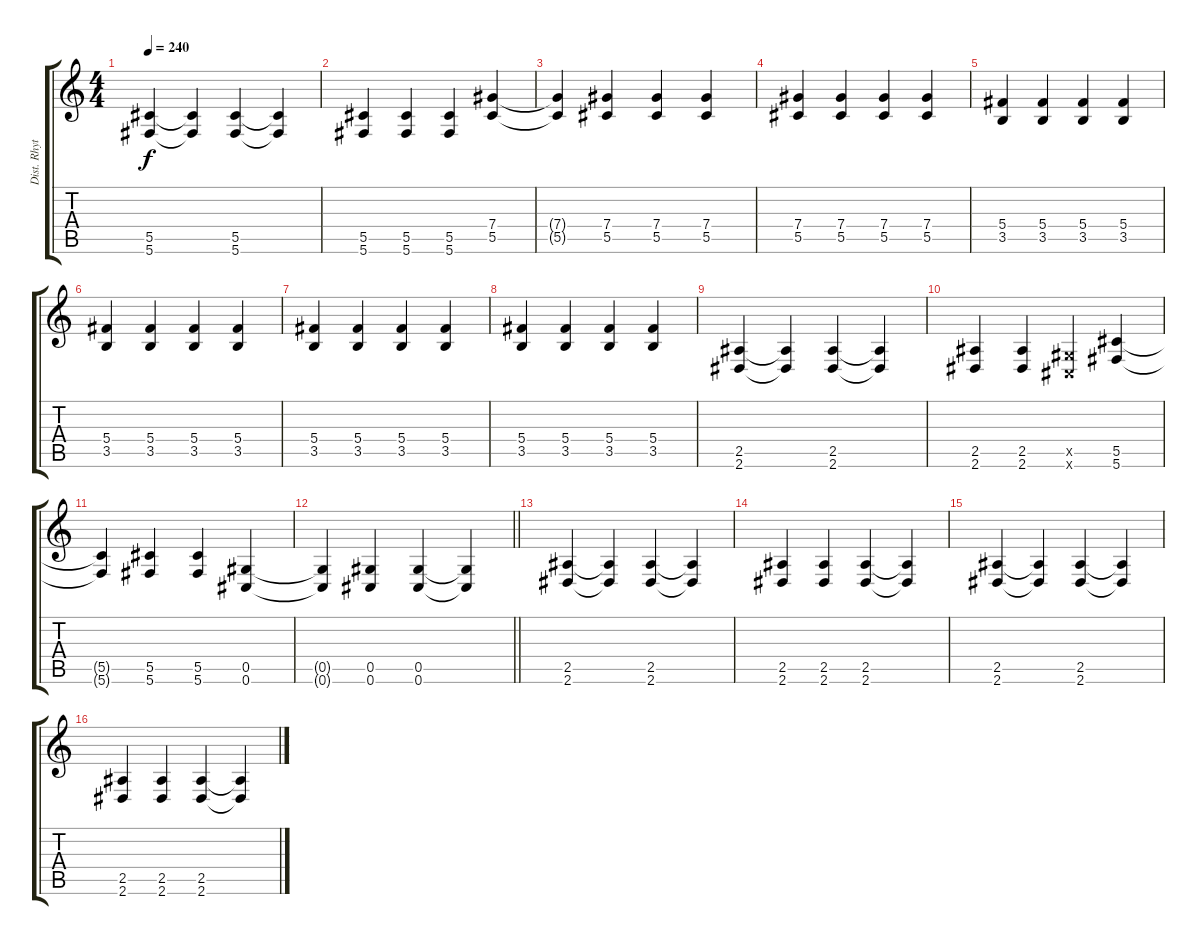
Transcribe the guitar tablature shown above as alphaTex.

\track ("Dist. Rhytm Guitar [R]" "Dist. Rhyt") {instrument distortionguitar}
\staff {score tabs}
\tuning (Eb4 Bb3 Gb3 Db3 Ab2 Db2) {hide}
\ts (4 4)
\tempo 240
\clef g2
\ks c
(5.5 5.6).4{dy f} (5.5{t} 5.6{t}).4 (5.5 5.6).4 (5.5{t} 5.6{t}).4 |
(5.5 5.6).4 (5.5 5.6).4 (5.5 5.6).4 (7.4 5.5).4 |
(7.4{t} 5.5{t}).4 (7.4 5.5).4 (7.4 5.5).4 (7.4 5.5).4 |
(7.4 5.5).4 (7.4 5.5).4 (7.4 5.5).4 (7.4 5.5).4 |
(5.4 3.5).4 (5.4 3.5).4 (5.4 3.5).4 (5.4 3.5).4 |
(5.4 3.5).4 (5.4 3.5).4 (5.4 3.5).4 (5.4 3.5).4 |
(5.4 3.5).4 (5.4 3.5).4 (5.4 3.5).4 (5.4 3.5).4 |
(5.4 3.5).4 (5.4 3.5).4 (5.4 3.5).4 (5.4 3.5).4 |
(2.5 2.6).4 (2.5{t} 2.6{t}).4 (2.5 2.6).4 (2.5{t} 2.6{t}).4 |
(2.5 2.6).4 (2.5 2.6).4 (0.5{x} 0.6{x}).4 (5.5 5.6).4 |
(5.5{t} 5.6{t}).4 (5.5 5.6).4 (5.5 5.6).4 (0.5 0.6).4 |
\barLineRight lightlight
(0.5{t} 0.6{t}).4 (0.5 0.6).4 (0.5 0.6).4 (0.5{t} 0.6{t}).4 |
(2.5 2.6).4 (2.5{t} 2.6{t}).4 (2.5 2.6).4 (2.5{t} 2.6{t}).4 |
(2.5 2.6).4 (2.5 2.6).4 (2.5 2.6).4 (2.5{t} 2.6{t}).4 |
(2.5 2.6).4 (2.5{t} 2.6{t}).4 (2.5 2.6).4 (2.5{t} 2.6{t}).4 |
(2.5 2.6).4 (2.5 2.6).4 (2.5 2.6).4 (2.5{t} 2.6{t}).4
